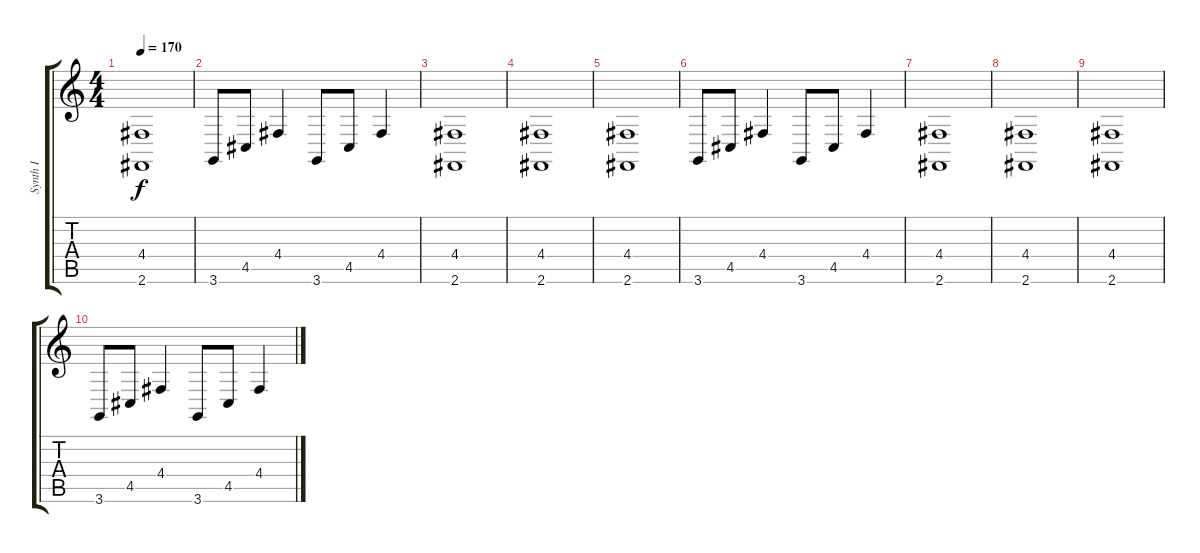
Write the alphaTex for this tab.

\track ("Synth I" "Synth I") {instrument stringensemble1}
\staff {score tabs}
\tuning (E4 B3 G3 D3 A2 E2) {hide}
\ts (4 4)
\tempo 170
\clef g2
\ks c
(4.4 2.6).1{dy f} |
3.6.8 4.5.8 4.4.4 3.6.8 4.5.8 4.4.4 |
(4.4 2.6).1 |
(4.4 2.6).1 |
(4.4 2.6).1 |
3.6.8 4.5.8 4.4.4 3.6.8 4.5.8 4.4.4 |
(4.4 2.6).1 |
(4.4 2.6).1 |
(4.4 2.6).1 |
3.6.8 4.5.8 4.4.4 3.6.8 4.5.8 4.4.4
